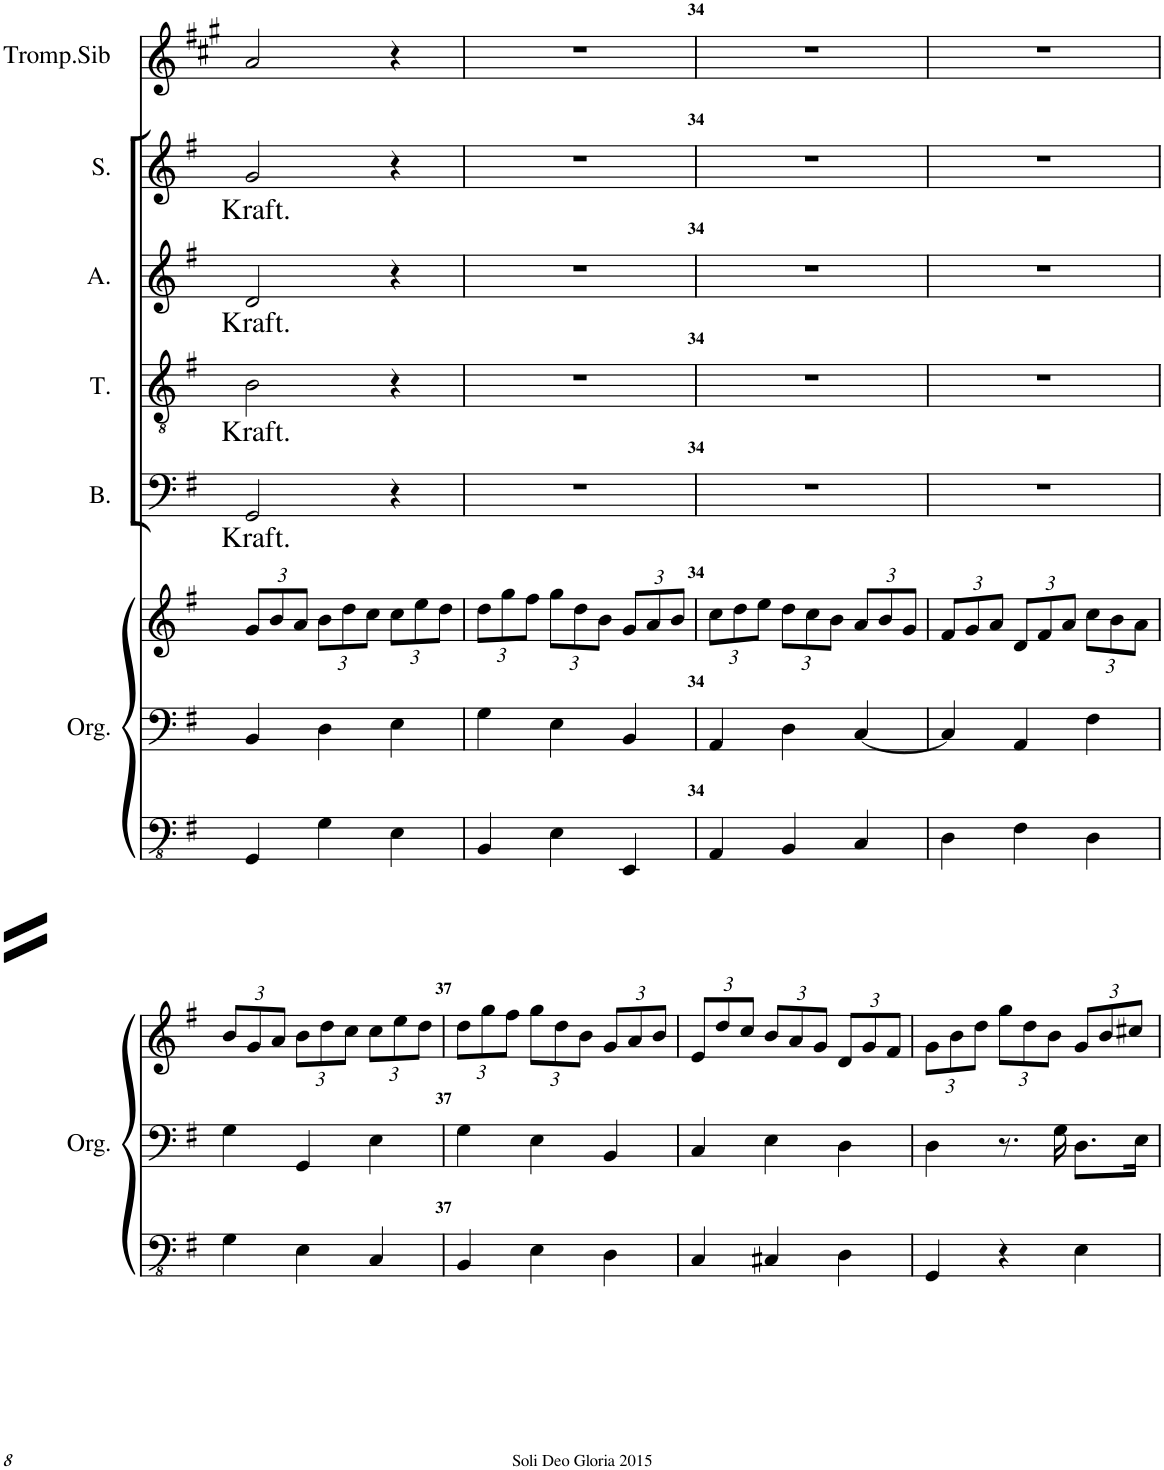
**kern	**kern	**kern	**kern	**text	**kern	**text	**kern	**text	**kern	**text	**kern
*part6	*part6	*part6	*part5	*part5	*part4	*part4	*part3	*part3	*part2	*part2	*part1
*staff8	*staff7	*staff6	*staff5	*staff5	*staff4	*staff4	*staff3	*staff3	*staff2	*staff2	*staff1
*I"Orgue à tuyaux	*	*	*I"Bass	*	*I"Ténor	*	*I"Alto	*	*I"Soprano	*	*I"Trompette Sib
*I'Org.	*	*	*I'B.	*	*I'T.	*	*I'A.	*	*I'S.	*	*I'Tromp.Sib
!!LO:PB:g=z
*clefFv4	*clefF4	*clefG2	*clefF4	*	*clefGv2	*	*clefG2	*	*clefG2	*	*clefG2
*	*	*	*	*	*	*	*	*	*	*	*Trd1c2
*k[f#]	*k[f#]	*k[f#]	*k[f#]	*	*k[f#]	*	*k[f#]	*	*k[f#]	*	*k[f#c#g#]
*M3/4	*M3/4	*M3/4	*M3/4	*	*M3/4	*	*M3/4	*	*M3/4	*	*M3/4
*	*	*Xbrackettup	*	*	*	*	*	*	*	*	*
=32	=32	=32	=32	=32	=32	=32	=32	=32	=32	=32	=32
!	!	!	!	!LO:LY:b	!	!LO:LY:b	!	!LO:LY:b	!	!LO:LY:b	!
4GGG/	4BB/	12g/L	2GG/	Kraft.	2B\	Kraft.	2d/	Kraft.	2g/	Kraft.	2a/
.	.	12b/	.	.	.	.	.	.	.	.	.
.	.	12a/J	.	.	.	.	.	.	.	.	.
4GG\	4D\	12b\L	.	.	.	.	.	.	.	.	.
.	.	12dd\	.	.	.	.	.	.	.	.	.
.	.	12cc\J	.	.	.	.	.	.	.	.	.
4EE\	4E\	12cc\L	4r	.	4r	.	4r	.	4r	.	4r
.	.	12ee\	.	.	.	.	.	.	.	.	.
.	.	12dd\J	.	.	.	.	.	.	.	.	.
=33	=33	=33	=33	=33	=33	=33	=33	=33	=33	=33	=33
4BBB/	4G\	12dd\L	2.r	.	2.r	.	2.r	.	2.r	.	2.r
.	.	12gg\	.	.	.	.	.	.	.	.	.
.	.	12ff#\J	.	.	.	.	.	.	.	.	.
4EE\	4E\	12gg\L	.	.	.	.	.	.	.	.	.
.	.	12dd\	.	.	.	.	.	.	.	.	.
.	.	12b\J	.	.	.	.	.	.	.	.	.
4EEE/	4BB/	12g/L	.	.	.	.	.	.	.	.	.
.	.	12a/	.	.	.	.	.	.	.	.	.
.	.	12b/J	.	.	.	.	.	.	.	.	.
=34	=34	=34	=34	=34	=34	=34	=34	=34	=34	=34	=34
4AAA/	4AA/	12cc\L	2.r	.	2.r	.	2.r	.	2.r	.	2.r
.	.	12dd\	.	.	.	.	.	.	.	.	.
.	.	12ee\J	.	.	.	.	.	.	.	.	.
4BBB/	4D\	12dd\L	.	.	.	.	.	.	.	.	.
.	.	12cc\	.	.	.	.	.	.	.	.	.
.	.	12b\J	.	.	.	.	.	.	.	.	.
4CC/	[4C/	12a/L	.	.	.	.	.	.	.	.	.
.	.	12b/	.	.	.	.	.	.	.	.	.
.	.	12g/J	.	.	.	.	.	.	.	.	.
=35	=35	=35	=35	=35	=35	=35	=35	=35	=35	=35	=35
4DD\	4C/]	12f#/L	2.r	.	2.r	.	2.r	.	2.r	.	2.r
.	.	12g/	.	.	.	.	.	.	.	.	.
.	.	12a/J	.	.	.	.	.	.	.	.	.
4FF#\	4AA/	12d/L	.	.	.	.	.	.	.	.	.
.	.	12f#/	.	.	.	.	.	.	.	.	.
.	.	12a/J	.	.	.	.	.	.	.	.	.
4DD\	4F#\	12cc\L	.	.	.	.	.	.	.	.	.
.	.	12b\	.	.	.	.	.	.	.	.	.
.	.	12a\J	.	.	.	.	.	.	.	.	.
!!LO:LB:g=z
=36	=36	=36	=36	=36	=36	=36	=36	=36	=36	=36	=36
4GG\	4G\	12b/L	2.r	.	2.r	.	2.r	.	2.r	.	2.r
.	.	12g/	.	.	.	.	.	.	.	.	.
.	.	12a/J	.	.	.	.	.	.	.	.	.
4EE\	4GG/	12b\L	.	.	.	.	.	.	.	.	.
.	.	12dd\	.	.	.	.	.	.	.	.	.
.	.	12cc\J	.	.	.	.	.	.	.	.	.
4CC/	4E\	12cc\L	.	.	.	.	.	.	.	.	.
.	.	12ee\	.	.	.	.	.	.	.	.	.
.	.	12dd\J	.	.	.	.	.	.	.	.	.
=37	=37	=37	=37	=37	=37	=37	=37	=37	=37	=37	=37
4BBB/	4G\	12dd\L	2.r	.	2.r	.	2.r	.	2.r	.	2.r
.	.	12gg\	.	.	.	.	.	.	.	.	.
.	.	12ff#\J	.	.	.	.	.	.	.	.	.
4EE\	4E\	12gg\L	.	.	.	.	.	.	.	.	.
.	.	12dd\	.	.	.	.	.	.	.	.	.
.	.	12b\J	.	.	.	.	.	.	.	.	.
4DD\	4BB/	12g/L	.	.	.	.	.	.	.	.	.
.	.	12a/	.	.	.	.	.	.	.	.	.
.	.	12b/J	.	.	.	.	.	.	.	.	.
=38	=38	=38	=38	=38	=38	=38	=38	=38	=38	=38	=38
4CC/	4C/	12e/L	2.r	.	2.r	.	2.r	.	2.r	.	2.r
.	.	12dd/	.	.	.	.	.	.	.	.	.
.	.	12cc/J	.	.	.	.	.	.	.	.	.
4CC#X/	4E\	12b/L	.	.	.	.	.	.	.	.	.
.	.	12a/	.	.	.	.	.	.	.	.	.
.	.	12g/J	.	.	.	.	.	.	.	.	.
4DD\	4D\	12d/L	.	.	.	.	.	.	.	.	.
.	.	12g/	.	.	.	.	.	.	.	.	.
.	.	12f#/J	.	.	.	.	.	.	.	.	.
=39	=39	=39	=39	=39	=39	=39	=39	=39	=39	=39	=39
4GGG/	4D\	12g\L	2.r	.	2.r	.	2.r	.	2.r	.	2.r
.	.	12b\	.	.	.	.	.	.	.	.	.
.	.	12dd\J	.	.	.	.	.	.	.	.	.
4r	8.r	12gg\L	.	.	.	.	.	.	.	.	.
.	.	12dd\	.	.	.	.	.	.	.	.	.
.	.	12b\J	.	.	.	.	.	.	.	.	.
.	16G\	.	.	.	.	.	.	.	.	.	.
4EE\	8.D\L	12g/L	.	.	.	.	.	.	.	.	.
.	.	12b/	.	.	.	.	.	.	.	.	.
.	.	12cc#X/J	.	.	.	.	.	.	.	.	.
.	16E\Jk	.	.	.	.	.	.	.	.	.	.
=	=	=	=	=	=	=	=	=	=	=	=
*-	*-	*-	*-	*-	*-	*-	*-	*-	*-	*-	*-
